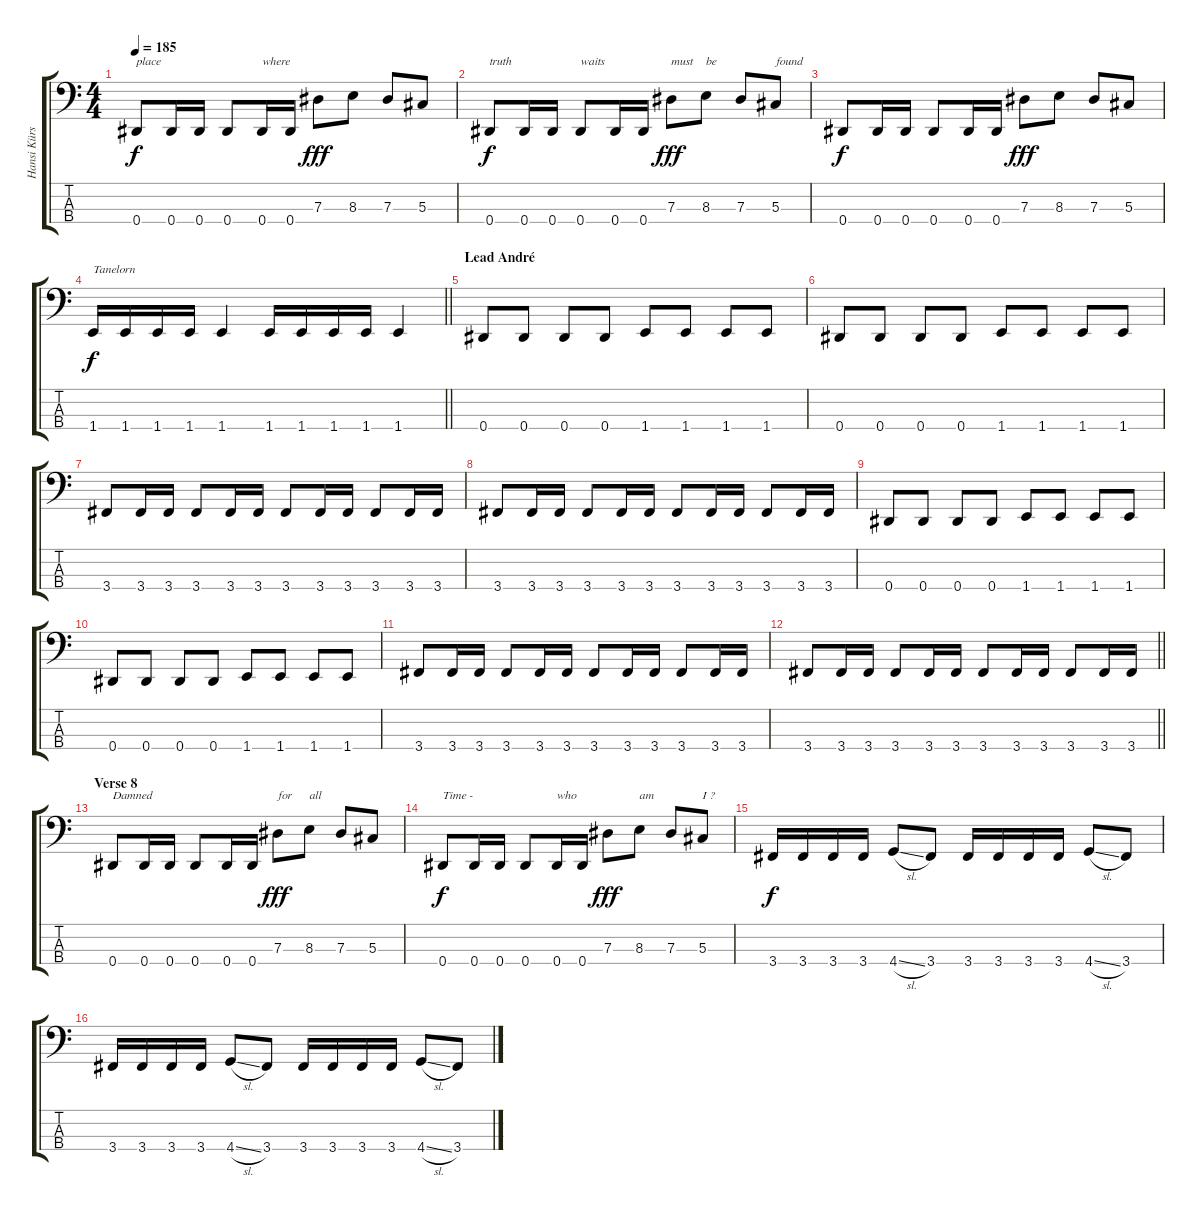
\track ("Hansi Kürsch" "Hansi Kürs") {instrument electricbasspick}
\staff {score tabs}
\tuning (Gb2 Db2 Ab1 Eb1) {hide}
\ts (4 4)
\tempo 185
\clef f4
\ks c
0.4.8{txt "place " dy f} 0.4.16 0.4.16 0.4.8 0.4.16{txt "where"} 0.4.16 7.3.8{dy fff} 8.3.8 7.3.8 5.3.8 |
0.4.8{txt "truth" dy f} 0.4.16 0.4.16 0.4.8{txt "waits"} 0.4.16 0.4.16 7.3.8{txt "must" dy fff} 8.3.8{txt "be "} 7.3.8 5.3.8{txt "found"} |
0.4.8{dy f} 0.4.16 0.4.16 0.4.8 0.4.16 0.4.16 7.3.8{dy fff} 8.3.8 7.3.8 5.3.8 |
\barLineRight lightlight
1.4.16{txt "Tanelorn" dy f} 1.4.16 1.4.16 1.4.16 1.4.4 1.4.16 1.4.16 1.4.16 1.4.16 1.4.4 |
\section ("" "Lead André")
0.4.8 0.4.8 0.4.8 0.4.8 1.4.8 1.4.8 1.4.8 1.4.8 |
0.4.8 0.4.8 0.4.8 0.4.8 1.4.8 1.4.8 1.4.8 1.4.8 |
3.4.8 3.4.16 3.4.16 3.4.8 3.4.16 3.4.16 3.4.8 3.4.16 3.4.16 3.4.8 3.4.16 3.4.16 |
3.4.8 3.4.16 3.4.16 3.4.8 3.4.16 3.4.16 3.4.8 3.4.16 3.4.16 3.4.8 3.4.16 3.4.16 |
0.4.8 0.4.8 0.4.8 0.4.8 1.4.8 1.4.8 1.4.8 1.4.8 |
0.4.8 0.4.8 0.4.8 0.4.8 1.4.8 1.4.8 1.4.8 1.4.8 |
3.4.8 3.4.16 3.4.16 3.4.8 3.4.16 3.4.16 3.4.8 3.4.16 3.4.16 3.4.8 3.4.16 3.4.16 |
\barLineRight lightlight
3.4.8 3.4.16 3.4.16 3.4.8 3.4.16 3.4.16 3.4.8 3.4.16 3.4.16 3.4.8 3.4.16 3.4.16 |
\section ("" "Verse 8")
0.4.8{txt "Damned "} 0.4.16 0.4.16 0.4.8 0.4.16 0.4.16 7.3.8{txt "for" dy fff} 8.3.8{txt "all "} 7.3.8 5.3.8 |
0.4.8{txt "Time - " dy f} 0.4.16 0.4.16 0.4.8 0.4.16{txt "who "} 0.4.16 7.3.8{dy fff} 8.3.8{txt "am "} 7.3.8 5.3.8{txt "I ?"} |
3.4.16{dy f} 3.4.16 3.4.16 3.4.16 4.4{sl}.8 3.4.8 3.4.16 3.4.16 3.4.16 3.4.16 4.4{sl}.8 3.4.8 |
3.4.16 3.4.16 3.4.16 3.4.16 4.4{sl}.8 3.4.8 3.4.16 3.4.16 3.4.16 3.4.16 4.4{sl}.8 3.4.8
